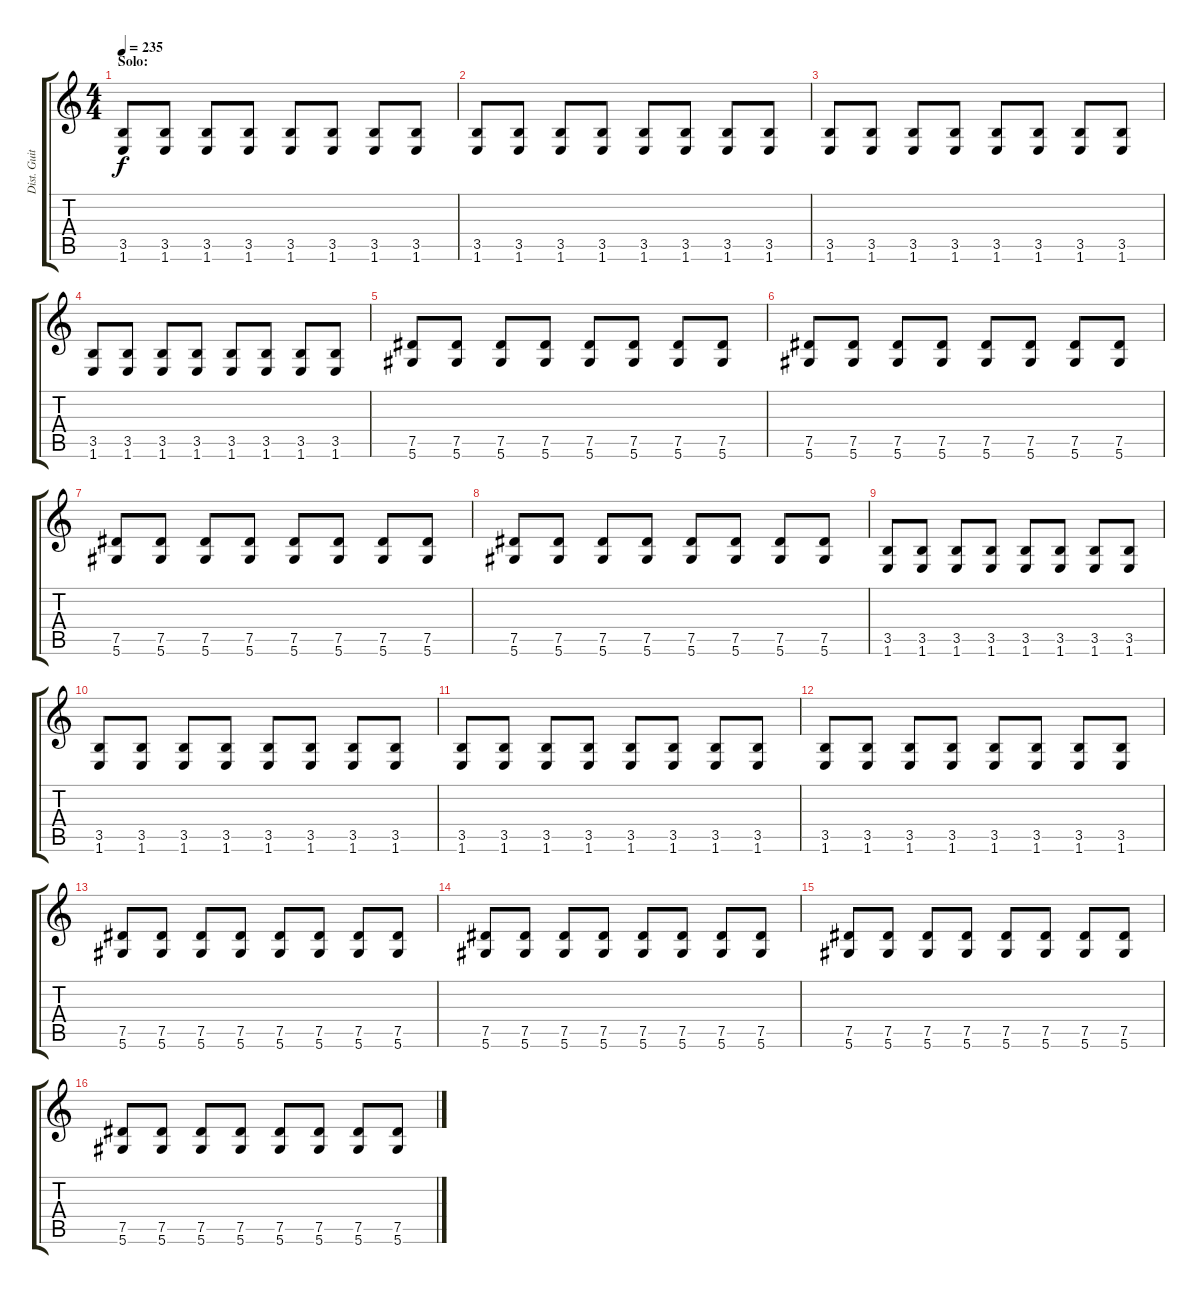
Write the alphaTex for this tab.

\track ("Dist. Guitar 2" "Dist. Guit") {instrument overdrivenguitar}
\staff {score tabs}
\tuning (Eb4 Bb3 Gb3 Db3 Ab2 Eb2) {hide}
\ts (4 4)
\section ("" "Solo:")
\tempo 235
\clef g2
\ks c
(3.5 1.6).8{dy f volume 10 instrument overdrivenguitar} (3.5 1.6).8 (3.5 1.6).8 (3.5 1.6).8 (3.5 1.6).8 (3.5 1.6).8 (3.5 1.6).8 (3.5 1.6).8 |
(3.5 1.6).8 (3.5 1.6).8 (3.5 1.6).8 (3.5 1.6).8 (3.5 1.6).8 (3.5 1.6).8 (3.5 1.6).8 (3.5 1.6).8 |
(3.5 1.6).8 (3.5 1.6).8 (3.5 1.6).8 (3.5 1.6).8 (3.5 1.6).8 (3.5 1.6).8 (3.5 1.6).8 (3.5 1.6).8 |
(3.5 1.6).8 (3.5 1.6).8 (3.5 1.6).8 (3.5 1.6).8 (3.5 1.6).8 (3.5 1.6).8 (3.5 1.6).8 (3.5 1.6).8 |
(7.5 5.6).8 (7.5 5.6).8 (7.5 5.6).8 (7.5 5.6).8 (7.5 5.6).8 (7.5 5.6).8 (7.5 5.6).8 (7.5 5.6).8 |
(7.5 5.6).8 (7.5 5.6).8 (7.5 5.6).8 (7.5 5.6).8 (7.5 5.6).8 (7.5 5.6).8 (7.5 5.6).8 (7.5 5.6).8 |
(7.5 5.6).8 (7.5 5.6).8 (7.5 5.6).8 (7.5 5.6).8 (7.5 5.6).8 (7.5 5.6).8 (7.5 5.6).8 (7.5 5.6).8 |
(7.5 5.6).8 (7.5 5.6).8 (7.5 5.6).8 (7.5 5.6).8 (7.5 5.6).8 (7.5 5.6).8 (7.5 5.6).8 (7.5 5.6).8 |
(3.5 1.6).8 (3.5 1.6).8 (3.5 1.6).8 (3.5 1.6).8 (3.5 1.6).8 (3.5 1.6).8 (3.5 1.6).8 (3.5 1.6).8 |
(3.5 1.6).8 (3.5 1.6).8 (3.5 1.6).8 (3.5 1.6).8 (3.5 1.6).8 (3.5 1.6).8 (3.5 1.6).8 (3.5 1.6).8 |
(3.5 1.6).8 (3.5 1.6).8 (3.5 1.6).8 (3.5 1.6).8 (3.5 1.6).8 (3.5 1.6).8 (3.5 1.6).8 (3.5 1.6).8 |
(3.5 1.6).8 (3.5 1.6).8 (3.5 1.6).8 (3.5 1.6).8 (3.5 1.6).8 (3.5 1.6).8 (3.5 1.6).8 (3.5 1.6).8 |
(7.5 5.6).8 (7.5 5.6).8 (7.5 5.6).8 (7.5 5.6).8 (7.5 5.6).8 (7.5 5.6).8 (7.5 5.6).8 (7.5 5.6).8 |
(7.5 5.6).8 (7.5 5.6).8 (7.5 5.6).8 (7.5 5.6).8 (7.5 5.6).8 (7.5 5.6).8 (7.5 5.6).8 (7.5 5.6).8 |
(7.5 5.6).8 (7.5 5.6).8 (7.5 5.6).8 (7.5 5.6).8 (7.5 5.6).8 (7.5 5.6).8 (7.5 5.6).8 (7.5 5.6).8 |
(7.5 5.6).8 (7.5 5.6).8 (7.5 5.6).8 (7.5 5.6).8 (7.5 5.6).8 (7.5 5.6).8 (7.5 5.6).8 (7.5 5.6).8
